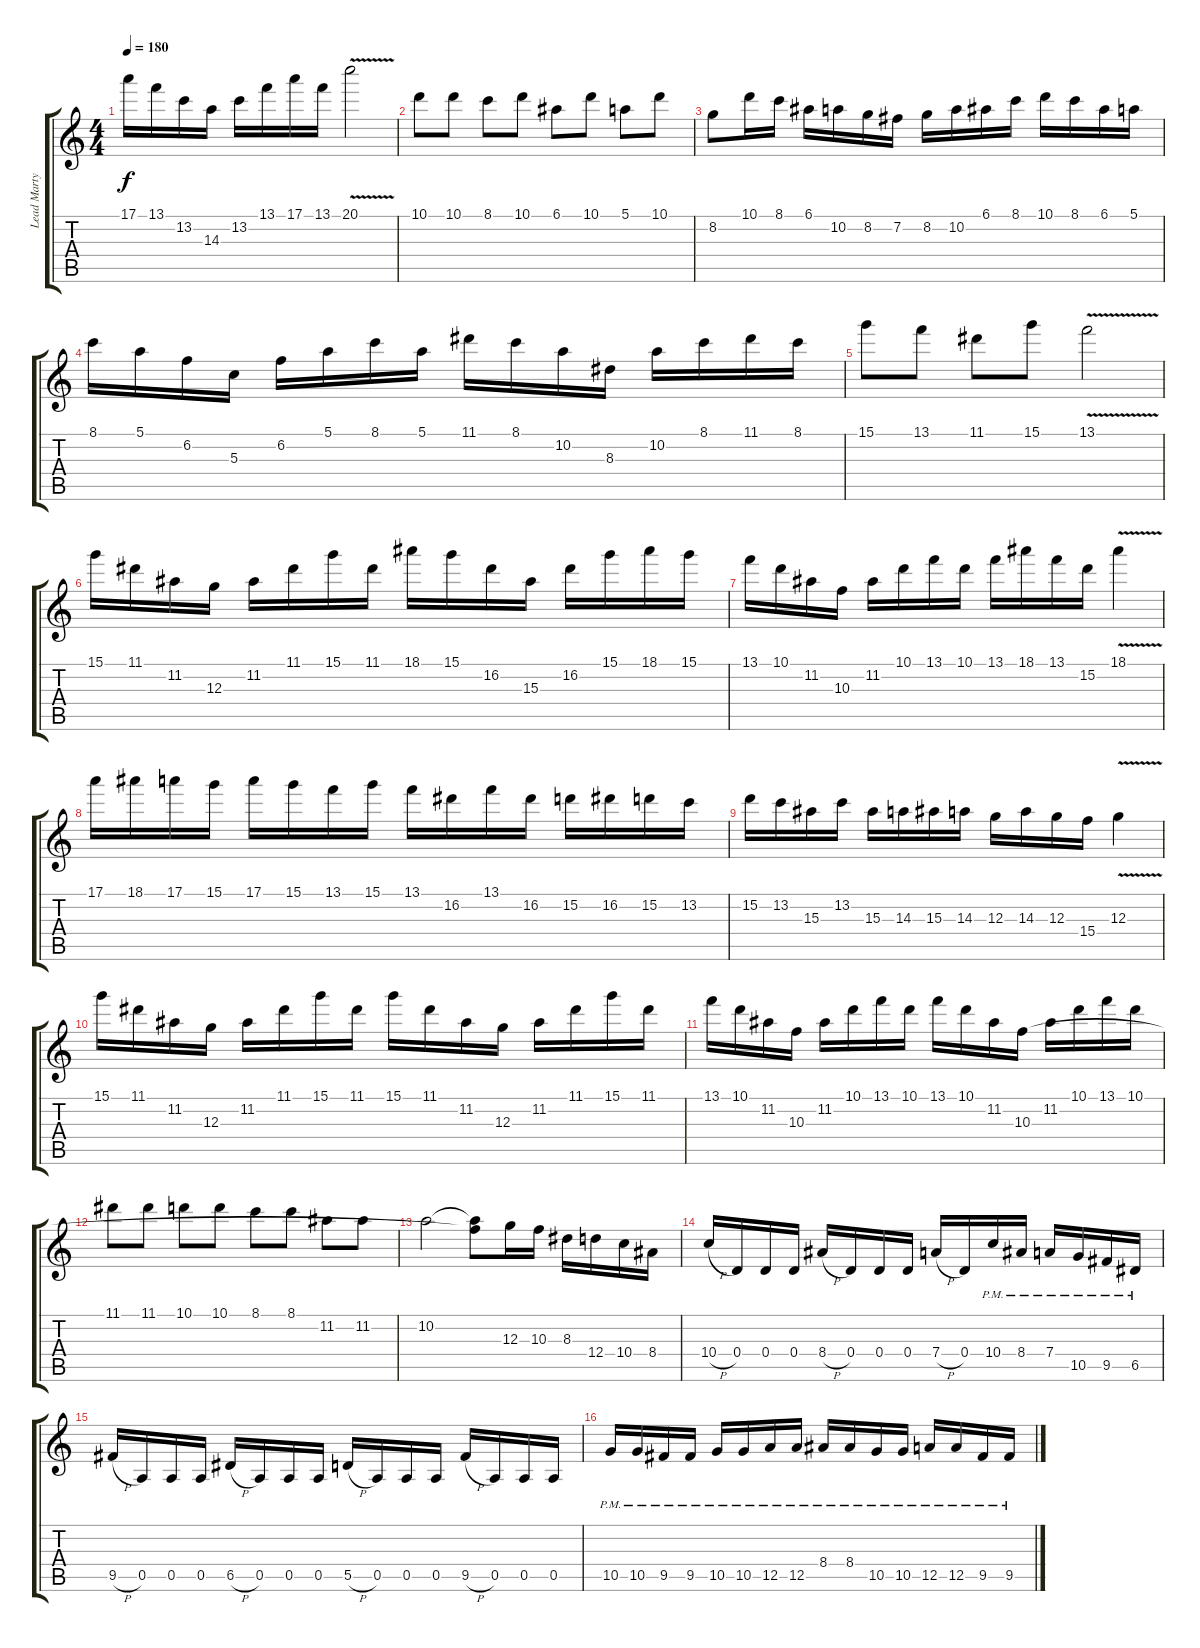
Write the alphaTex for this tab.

\track ("Lead Marty" "Lead Marty") {instrument distortionguitar}
\staff {score tabs}
\tuning (E4 B3 G3 D3 A2 E2) {hide}
\ts (4 4)
\tempo 180
\clef g2
\ks c
17.1.16{dy f} 13.1.16 13.2.16 14.3.16 13.2.16 13.1.16 17.1.16 13.1.16 20.1{v}.2 |
10.1.8 10.1.8 8.1.8 10.1.8 6.1.8 10.1.8 5.1.8 10.1.8 |
8.2.8 10.1.16 8.1.16 6.1.16 10.2.16 8.2.16 7.2.16 8.2.16 10.2.16 6.1.16 8.1.16 10.1.16 8.1.16 6.1.16 5.1.16 |
8.1.16 5.1.16 6.2.16 5.3.16 6.2.16 5.1.16 8.1.16 5.1.16 11.1.16 8.1.16 10.2.16 8.3.16 10.2.16 8.1.16 11.1.16 8.1.16 |
15.1.8 13.1.8 11.1.8 15.1.8 13.1{v}.2 |
15.1.16 11.1.16 11.2.16 12.3.16 11.2.16 11.1.16 15.1.16 11.1.16 18.1.16 15.1.16 16.2.16 15.3.16 16.2.16 15.1.16 18.1.16 15.1.16 |
13.1.16 10.1.16 11.2.16 10.3.16 11.2.16 10.1.16 13.1.16 10.1.16 13.1.16 18.1.16 13.1.16 15.2.16 18.1{v}.4 |
17.1.16 18.1.16 17.1.16 15.1.16 17.1.16 15.1.16 13.1.16 15.1.16 13.1.16 16.2.16 13.1.16 16.2.16 15.2.16 16.2.16 15.2.16 13.2.16 |
15.2.16 13.2.16 15.3.16 13.2.16 15.3.16 14.3.16 15.3.16 14.3.16 12.3.16 14.3.16 12.3.16 15.4.16 12.3{v}.4 |
15.1.16 11.1.16 11.2.16 12.3.16 11.2.16 11.1.16 15.1.16 11.1.16 15.1.16 11.1.16 11.2.16 12.3.16 11.2.16 11.1.16 15.1.16 11.1.16 |
13.1.16 10.1.16 11.2.16 10.3.16 11.2.16 10.1.16 13.1.16 10.1.16 13.1.16 10.1.16 11.2.16 10.3.16 11.2.16 10.1.16 13.1.16 10.1.16 |
11.1.8 11.1.8 10.1.8 10.1.8 8.1.8 8.1.8 11.2.8 11.2.8 |
10.2.2 (10.2{t} 10.3{t}).8 12.3.16 10.3.16 8.3.16 12.4.16 10.4.16 8.4.16 |
10.4{h}.16 0.4.16 0.4.16 0.4.16 8.4{h}.16 0.4.16 0.4.16 0.4.16 7.4{h}.16 0.4.16 10.4{pm}.16 8.4{pm}.16 7.4{pm}.16 10.5{pm}.16 9.5{pm}.16 6.5{pm}.16 |
9.5{h}.16 0.5.16 0.5.16 0.5.16 6.5{h}.16 0.5.16 0.5.16 0.5.16 5.5{h}.16 0.5.16 0.5.16 0.5.16 9.5{h}.16 0.5.16 0.5.16 0.5.16 |
10.5{pm}.16 10.5{pm}.16 9.5{pm}.16 9.5{pm}.16 10.5{pm}.16 10.5{pm}.16 12.5{pm}.16 12.5{pm}.16 8.4{pm}.16 8.4{pm}.16 10.5{pm}.16 10.5{pm}.16 12.5{pm}.16 12.5{pm}.16 9.5{pm}.16 9.5{pm}.16
